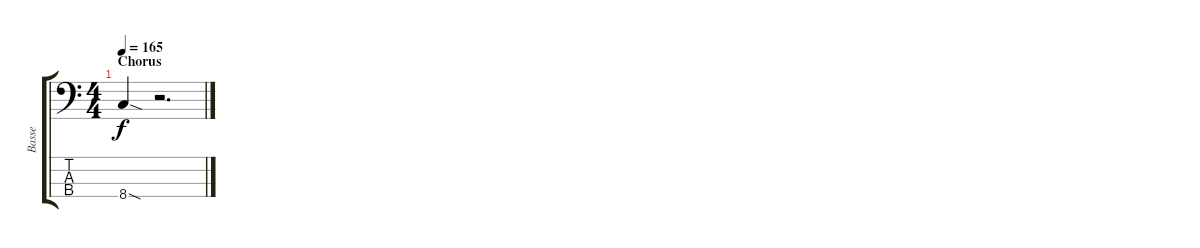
\track ("Basse" "Basse") {instrument slapbass2}
\staff {score tabs}
\tuning (G2 D2 A1 E1) {hide}
\ts (4 4)
\section ("" "Chorus")
\tempo 165
\clef f4
\ks c
8.4{sod}.4{dy f} r.2{d}
